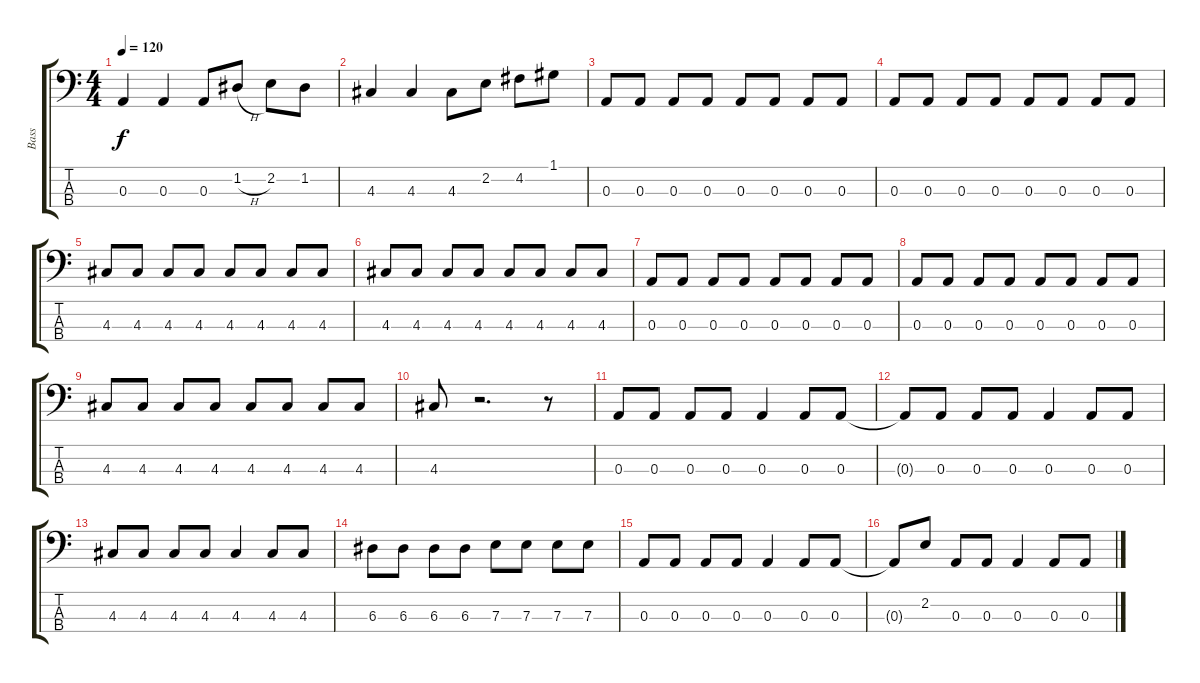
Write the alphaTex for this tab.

\track ("Bass" "Bass") {instrument electricbasspick}
\staff {score tabs}
\tuning (G2 D2 A1 E1) {hide}
\ts (4 4)
\tempo 120
\clef f4
\ks c
0.3.4{dy f} 0.3.4 0.3.8 1.2{h}.8 2.2.8 1.2.8 |
4.3.4 4.3.4 4.3.8 2.2.8 4.2.8 1.1.8 |
0.3.8 0.3.8 0.3.8 0.3.8 0.3.8 0.3.8 0.3.8 0.3.8 |
0.3.8 0.3.8 0.3.8 0.3.8 0.3.8 0.3.8 0.3.8 0.3.8 |
4.3.8 4.3.8 4.3.8 4.3.8 4.3.8 4.3.8 4.3.8 4.3.8 |
4.3.8 4.3.8 4.3.8 4.3.8 4.3.8 4.3.8 4.3.8 4.3.8 |
0.3.8 0.3.8 0.3.8 0.3.8 0.3.8 0.3.8 0.3.8 0.3.8 |
0.3.8 0.3.8 0.3.8 0.3.8 0.3.8 0.3.8 0.3.8 0.3.8 |
4.3.8 4.3.8 4.3.8 4.3.8 4.3.8 4.3.8 4.3.8 4.3.8 |
4.3.8 r.2{d} r.8 |
0.3.8 0.3.8 0.3.8 0.3.8 0.3.4 0.3.8 0.3.8 |
0.3{t}.8 0.3.8 0.3.8 0.3.8 0.3.4 0.3.8 0.3.8 |
4.3.8 4.3.8 4.3.8 4.3.8 4.3.4 4.3.8 4.3.8 |
6.3.8 6.3.8 6.3.8 6.3.8 7.3.8 7.3.8 7.3.8 7.3.8 |
0.3.8 0.3.8 0.3.8 0.3.8 0.3.4 0.3.8 0.3.8 |
0.3{t}.8 2.2.8 0.3.8 0.3.8 0.3.4 0.3.8 0.3.8
